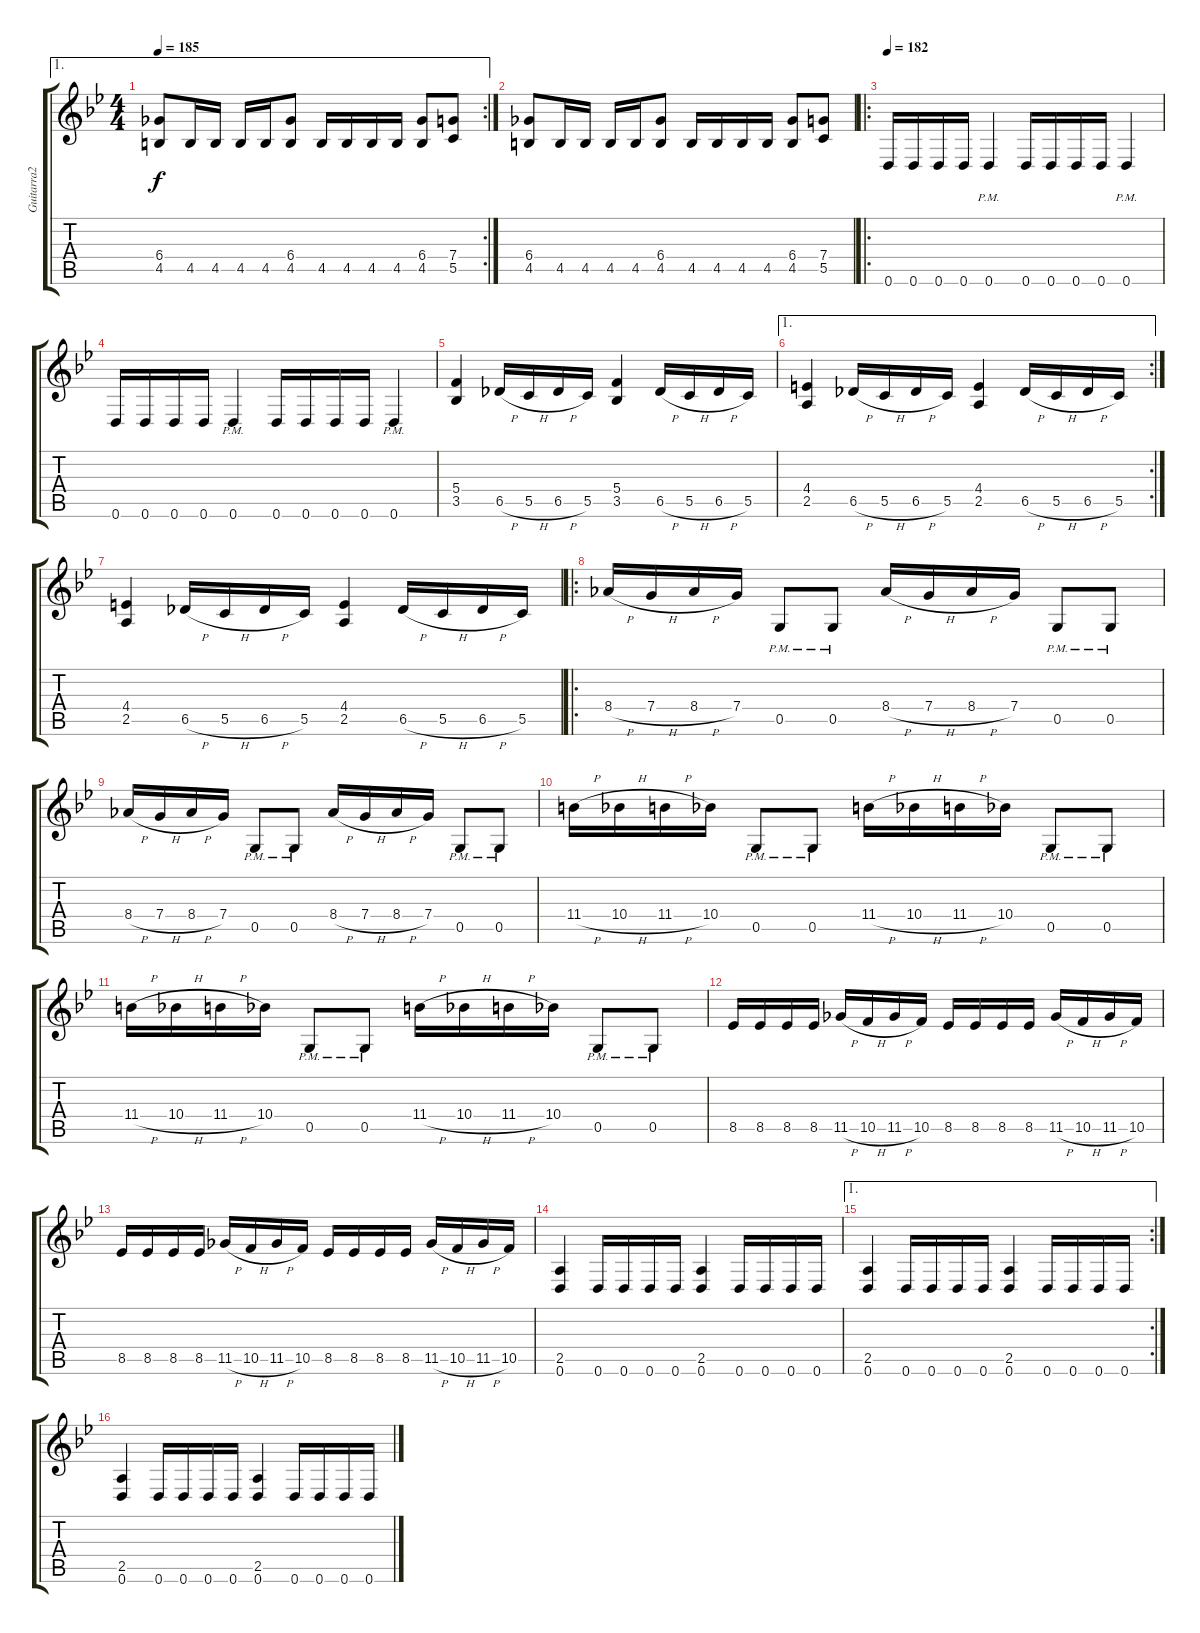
\track ("Guitarra2" "Guitarra2") {instrument distortionguitar}
\staff {score tabs}
\tuning (D4 A3 F3 C3 G2 D2) {hide}
\ae 1
\rc 2
\ts (4 4)
\tempo 185
\clef g2
\ks gminor
(6.4 4.5).8{dy f} 4.5.16 4.5.16 4.5.16 4.5.16 (6.4 4.5).8 4.5.16 4.5.16 4.5.16 4.5.16 (6.4 4.5).8 (7.4 5.5).8 |
(6.4 4.5).8 4.5.16 4.5.16 4.5.16 4.5.16 (6.4 4.5).8 4.5.16 4.5.16 4.5.16 4.5.16 (6.4 4.5).8 (7.4 5.5).8 |
\ro
\tempo 182
0.6.16 0.6.16 0.6.16 0.6.16 0.6{pm}.4 0.6.16 0.6.16 0.6.16 0.6.16 0.6{pm}.4 |
0.6.16 0.6.16 0.6.16 0.6.16 0.6{pm}.4 0.6.16 0.6.16 0.6.16 0.6.16 0.6{pm}.4 |
(5.4 3.5).4 6.5{h}.16 5.5{h}.16 6.5{h}.16 5.5.16 (5.4 3.5).4 6.5{h}.16 5.5{h}.16 6.5{h}.16 5.5.16 |
\ae 1
\rc 2
(4.4 2.5).4 6.5{h}.16 5.5{h}.16 6.5{h}.16 5.5.16 (4.4 2.5).4 6.5{h}.16 5.5{h}.16 6.5{h}.16 5.5.16 |
(4.4 2.5).4 6.5{h}.16 5.5{h}.16 6.5{h}.16 5.5.16 (4.4 2.5).4 6.5{h}.16 5.5{h}.16 6.5{h}.16 5.5.16 |
\ro
8.4{h}.16 7.4{h}.16 8.4{h}.16 7.4.16 0.5{pm}.8 0.5{pm}.8 8.4{h}.16 7.4{h}.16 8.4{h}.16 7.4.16 0.5{pm}.8 0.5{pm}.8 |
8.4{h}.16 7.4{h}.16 8.4{h}.16 7.4.16 0.5{pm}.8 0.5{pm}.8 8.4{h}.16 7.4{h}.16 8.4{h}.16 7.4.16 0.5{pm}.8 0.5{pm}.8 |
11.4{h}.16 10.4{h}.16 11.4{h}.16 10.4.16 0.5{pm}.8 0.5{pm}.8 11.4{h}.16 10.4{h}.16 11.4{h}.16 10.4.16 0.5{pm}.8 0.5{pm}.8 |
11.4{h}.16 10.4{h}.16 11.4{h}.16 10.4.16 0.5{pm}.8 0.5{pm}.8 11.4{h}.16 10.4{h}.16 11.4{h}.16 10.4.16 0.5{pm}.8 0.5{pm}.8 |
8.5.16 8.5.16 8.5.16 8.5.16 11.5{h}.16 10.5{h}.16 11.5{h}.16 10.5.16 8.5.16 8.5.16 8.5.16 8.5.16 11.5{h}.16 10.5{h}.16 11.5{h}.16 10.5.16 |
8.5.16 8.5.16 8.5.16 8.5.16 11.5{h}.16 10.5{h}.16 11.5{h}.16 10.5.16 8.5.16 8.5.16 8.5.16 8.5.16 11.5{h}.16 10.5{h}.16 11.5{h}.16 10.5.16 |
(2.5 0.6).4 0.6.16 0.6.16 0.6.16 0.6.16 (2.5 0.6).4 0.6.16 0.6.16 0.6.16 0.6.16 |
\ae 1
\rc 2
(2.5 0.6).4 0.6.16 0.6.16 0.6.16 0.6.16 (2.5 0.6).4 0.6.16 0.6.16 0.6.16 0.6.16 |
(2.5 0.6).4 0.6.16 0.6.16 0.6.16 0.6.16 (2.5 0.6).4 0.6.16 0.6.16 0.6.16 0.6.16
